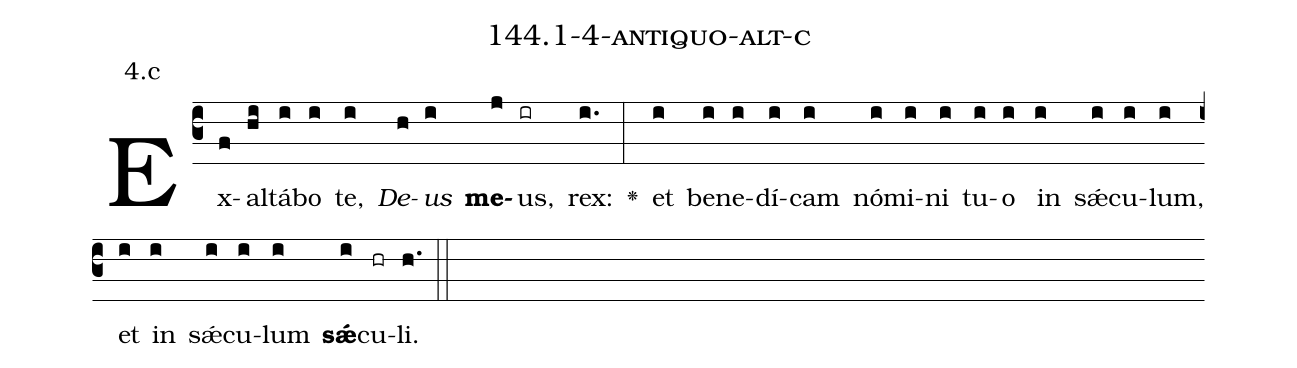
name: 144.1-4-antiquo-alt-c;
annotation: 4.c;
%%
(c3)Ex(f)al(hi)tá(i)bo(i) te,(i) <i>De</i>(h)<i>us</i>(i) <b>me</b>(j)us,(ir) rex:(i.) <v>\greheightstar</v>(:) et(i) be(i)ne(i)dí(i)cam(i) nó(i)mi(i)ni(i) tu(i)o(i) in(i) sǽ(i)cu(i)lum,(i) et(i) in(i) sǽ(i)cu(i)lum(i) <b>sǽ</b>(i)cu(hr)li.(h.) (::)


%E(i) u(i) o(i) u(i) a(i) e.(h.) (::)
